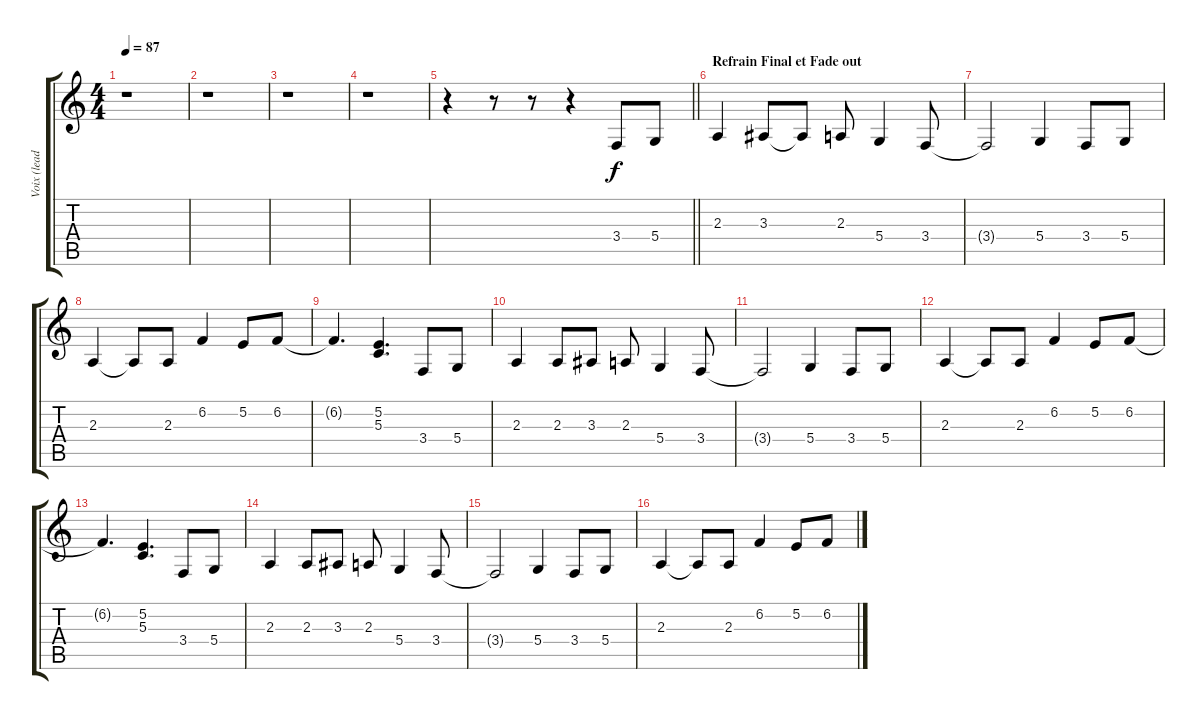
\track ("Voix (lead)" "Voix (lead") {instrument lead1square}
\staff {score tabs}
\tuning (E4 B3 G3 D3 A2 E2) {hide}
\ts (4 4)
\tempo 87
\clef g2
\ks c
r.1{dy f} |
r.1 |
r.1 |
r.1 |
\barLineRight lightlight
r.4 r.8 r.8 r.4 3.4.8 5.4.8 |
\section ("" "Refrain Final et Fade out")
2.3.4 3.3.8 3.3{t}.8 2.3.8 5.4.4 3.4.8 |
3.4{t}.2 5.4.4 3.4.8 5.4.8 |
2.3.4 2.3{t}.8 2.3.8 6.2.4 5.2.8 6.2.8 |
6.2{t}.4{d} (5.2 5.3).4{d} 3.4.8 5.4.8 |
2.3.4 2.3.8 3.3.8 2.3.8 5.4.4 3.4.8 |
3.4{t}.2 5.4.4 3.4.8 5.4.8 |
2.3.4 2.3{t}.8 2.3.8 6.2.4 5.2.8 6.2.8 |
6.2{t}.4{d} (5.2 5.3).4{d} 3.4.8 5.4.8 |
2.3.4 2.3.8 3.3.8 2.3.8 5.4.4 3.4.8 |
3.4{t}.2 5.4.4 3.4.8 5.4.8 |
2.3.4 2.3{t}.8 2.3.8 6.2.4 5.2.8 6.2.8
